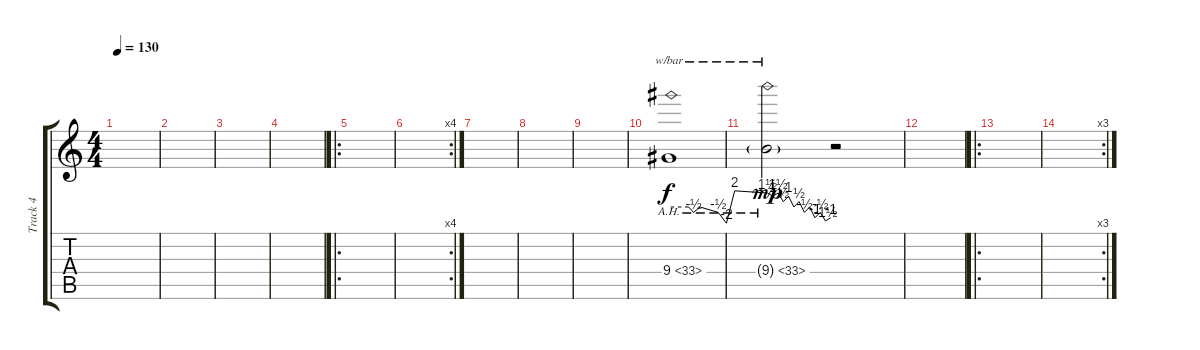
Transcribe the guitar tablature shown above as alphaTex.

\track ("Track 4" "Track 4") {instrument distortionguitar}
\staff {score tabs}
\tuning (Db4 Ab3 E3 B2 Gb2 B1) {hide}
\ts (4 4)
\tempo 130
\clef g2
\ks c
|
|
|
|
\ro
|
\rc 4
|
|
|
|
9.4{ah 24}.1{tbe (custom default 0 0 12 0 15 -2 19 0 30 -2 35 -8 40 8 60 6)} |
9.4{ah 24 g}.2{tbe (custom default 0 6 5 4 10 6 15 2 20 4 25 0 30 2 35 -2 40 0 45 -4 50 -2 55 -6 60 -4) dy mp volume 16} r.2 |
|
\ro
|
\rc 3
